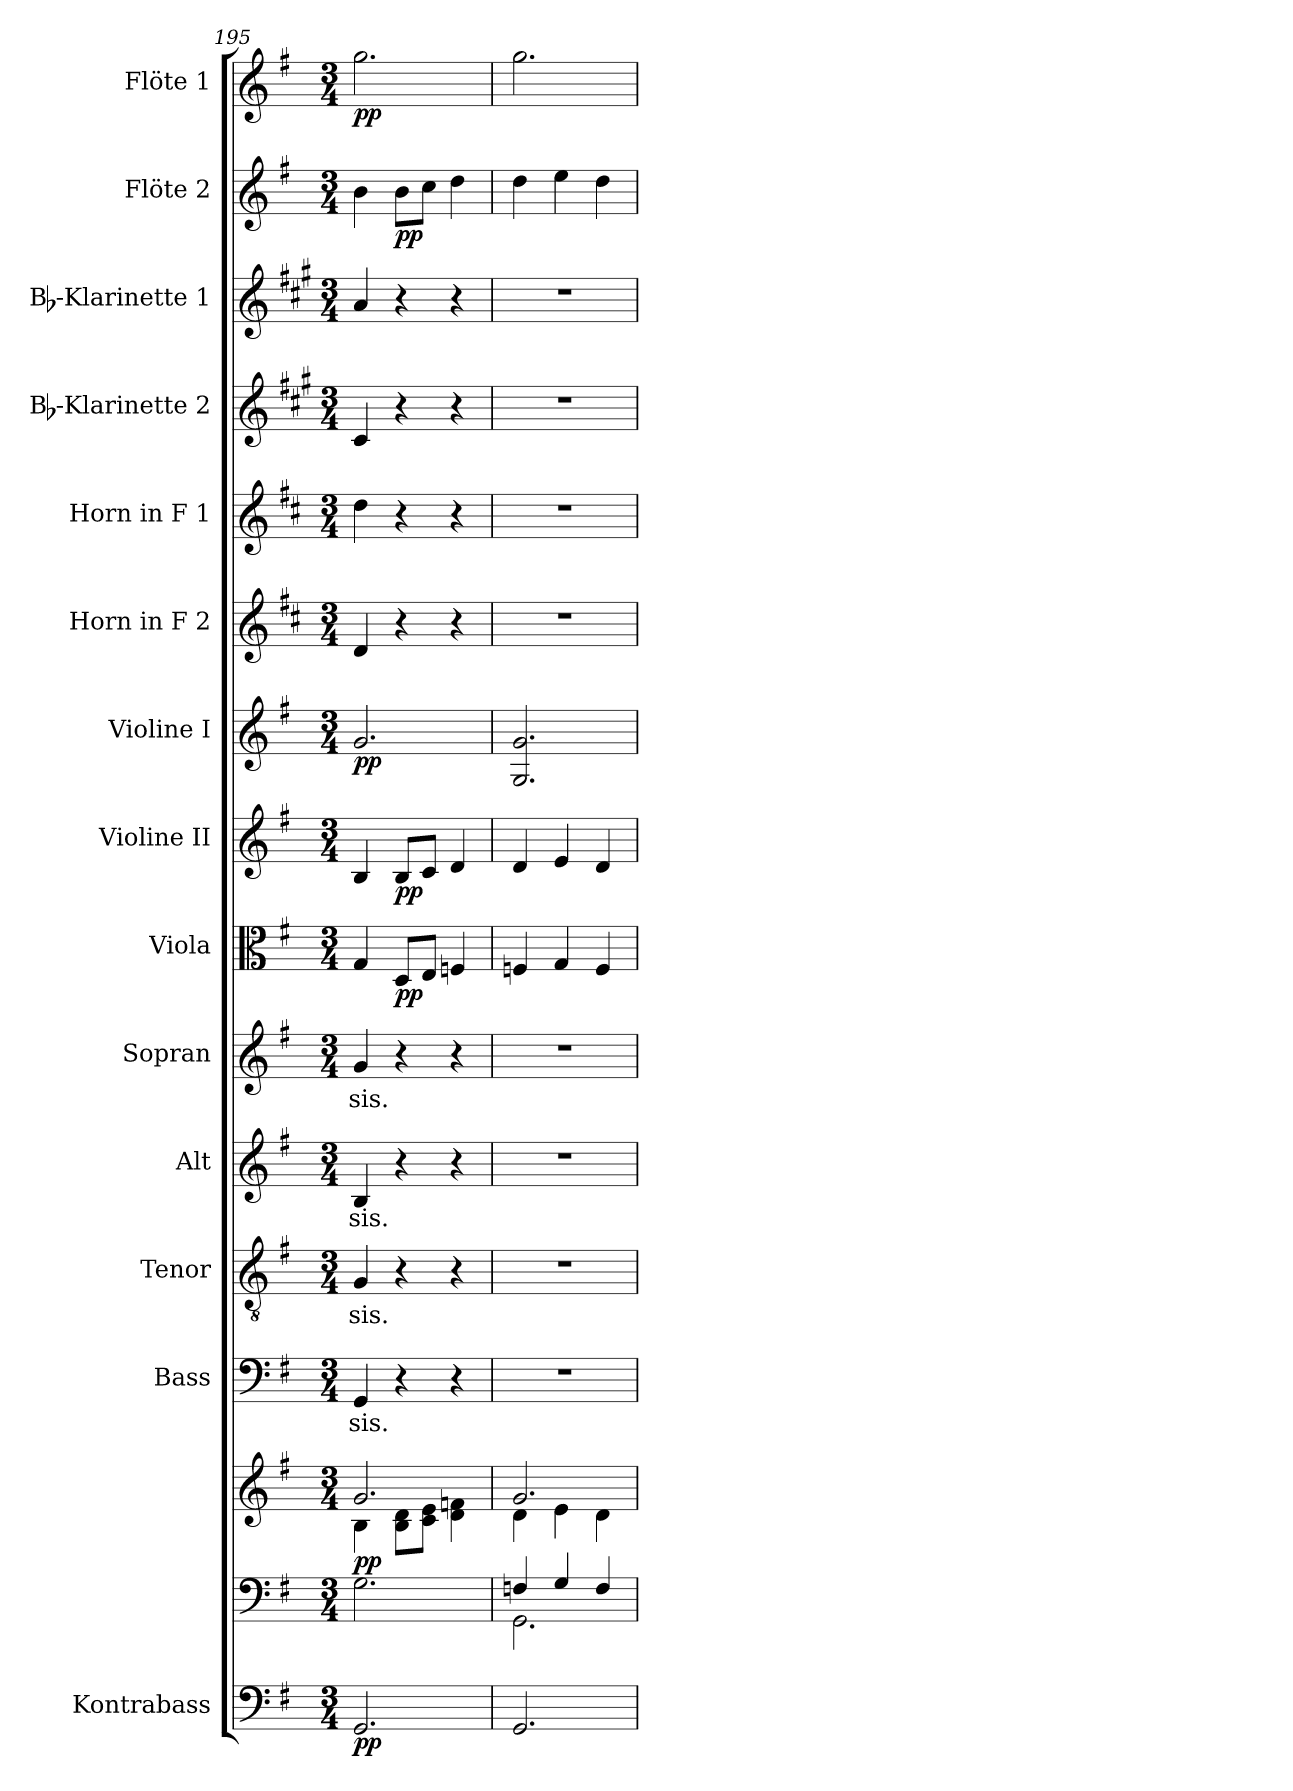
**kern	**dynam	**kern	**kern	**dynam	**kern	**text	**kern	**text	**kern	**text	**kern	**text	**kern	**dynam	**kern	**dynam	**kern	**dynam	**kern	**kern	**kern	**kern	**kern	**dynam	**kern	**dynam
*part15	*part15	*part14	*part14	*part14	*part13	*part13	*part12	*part12	*part11	*part11	*part10	*part10	*part9	*part9	*part8	*part8	*part7	*part7	*part6	*part5	*part4	*part3	*part2	*part2	*part1	*part1
*staff16	*staff16	*staff15	*staff14	*staff14/15	*staff13	*staff13	*staff12	*staff12	*staff11	*staff11	*staff10	*staff10	*staff9	*staff9	*staff8	*staff8	*staff7	*staff7	*staff6	*staff5	*staff4	*staff3	*staff2	*staff2	*staff1	*staff1
*I"Kontrabass	*	*	*	*	*I"Bass	*	*I"Tenor	*	*I"Alt	*	*I"Sopran	*	*I"Viola	*	*I"Violine II	*	*I"Violine I	*	*I"Horn in F 2	*I"Horn in F 1	*I"Bb-Klarinette 2	*I"Bb-Klarinette 1	*I"Flöte 2	*	*I"Flöte 1	*
*I'Kb.	*	*	*	*	*I'B.	*	*I'T.	*	*I'A.	*	*I'S.	*	*I'Vla.	*	*I'Vl. II	*	*I'Vl. I	*	*I'Horn 2	*I'Horn 1	*I'Bb Kl. 2	*I'Bb Kl. 1	*I'Fl. 2	*	*I'Fl. 1	*
*clefF4	*	*clefF4	*clefG2	*	*clefF4	*	*clefGv2	*	*clefG2	*	*clefG2	*	*clefC3	*	*clefG2	*	*clefG2	*	*clefG2	*clefG2	*clefG2	*clefG2	*clefG2	*	*clefG2	*
*ITrd7c12	*	*	*	*	*	*	*	*	*	*	*	*	*	*	*	*	*	*	*ITrd4c7	*ITrd4c7	*ITrd1c2	*ITrd1c2	*	*	*	*
*k[f#]	*	*k[f#]	*k[f#]	*	*k[f#]	*	*k[f#]	*	*k[f#]	*	*k[f#]	*	*k[f#]	*	*k[f#]	*	*k[f#]	*	*k[f#]	*k[f#]	*k[f#]	*k[f#]	*k[f#]	*	*k[f#]	*
*G:	*	*G:	*G:	*	*G:	*	*G:	*	*G:	*	*G:	*	*G:	*	*G:	*	*G:	*	*G:	*G:	*G:	*G:	*G:	*	*G:	*
*M3/4	*	*M3/4	*M3/4	*	*M3/4	*	*M3/4	*	*M3/4	*	*M3/4	*	*M3/4	*	*M3/4	*	*M3/4	*	*M3/4	*M3/4	*M3/4	*M3/4	*M3/4	*	*M3/4	*
=195	=195	=195	=195	=195	=195	=195	=195	=195	=195	=195	=195	=195	=195	=195	=195	=195	=195	=195	=195	=195	=195	=195	=195	=195	=195	=195
*	*	*	*^	*	*	*	*	*	*	*	*	*	*	*	*	*	*	*	*	*	*	*	*	*	*	*
!	!LO:DY:b	!	!	!	!LO:DY:b	!	!LO:LY:b	!	!LO:LY:b	!	!LO:LY:b	!	!LO:LY:b	!	!	!	!	!	!LO:DY:b	!	!	!	!	!	!	!	!LO:DY:b
2.GGG/	pp	2.G\	2.g/	4B\	pp	4GG/	-sis.	4G/	-sis.	4B/	-sis.	4g/	-sis.	4G/	.	4B/	.	2.g/	pp	4G/	4g\	4B/	4g/	4b\	.	2.gg\	pp
!	!	!	!	!	!	!	!	!	!	!	!	!	!	!	!LO:DY:b	!	!LO:DY:b	!	!	!	!	!	!	!	!LO:DY:b	!	!
.	.	.	.	8B\ 8d\L	.	4r	.	4r	.	4r	.	4r	.	8D/L	pp	8B/L	pp	.	.	4r	4r	4r	4r	8b\L	pp	.	.
.	.	.	.	8c\ 8e\J	.	.	.	.	.	.	.	.	.	8E/J	.	8c/J	.	.	.	.	.	.	.	8cc\J	.	.	.
.	.	.	.	4d\ 4fn\	.	4r	.	4r	.	4r	.	4r	.	4Fn/	.	4d/	.	.	.	4r	4r	4r	4r	4dd\	.	.	.
=196	=196	=196	=196	=196	=196	=196	=196	=196	=196	=196	=196	=196	=196	=196	=196	=196	=196	=196	=196	=196	=196	=196	=196	=196	=196	=196	=196
*	*	*^	*	*	*	*	*	*	*	*	*	*	*	*	*	*	*	*	*	*	*	*	*	*	*	*	*
2.GGG/	.	4Fn/	2.GG\	2.g/	4d\	.	2.r	.	2.r	.	2.r	.	2.r	.	4Fn/	.	4d/	.	2.G/ 2.g/	.	2.r	2.r	2.r	2.r	4dd\	.	2.gg\	.
.	.	4G/	.	.	4e\	.	.	.	.	.	.	.	.	.	4G/	.	4e/	.	.	.	.	.	.	.	4ee\	.	.	.
.	.	4F/	.	.	4d\	.	.	.	.	.	.	.	.	.	4F/	.	4d/	.	.	.	.	.	.	.	4dd\	.	.	.
*	*	*v	*v	*	*	*	*	*	*	*	*	*	*	*	*	*	*	*	*	*	*	*	*	*	*	*	*	*
*	*	*	*v	*v	*	*	*	*	*	*	*	*	*	*	*	*	*	*	*	*	*	*	*	*	*	*	*
=	=	=	=	=	=	=	=	=	=	=	=	=	=	=	=	=	=	=	=	=	=	=	=	=	=	=
*-	*-	*-	*-	*-	*-	*-	*-	*-	*-	*-	*-	*-	*-	*-	*-	*-	*-	*-	*-	*-	*-	*-	*-	*-	*-	*-
